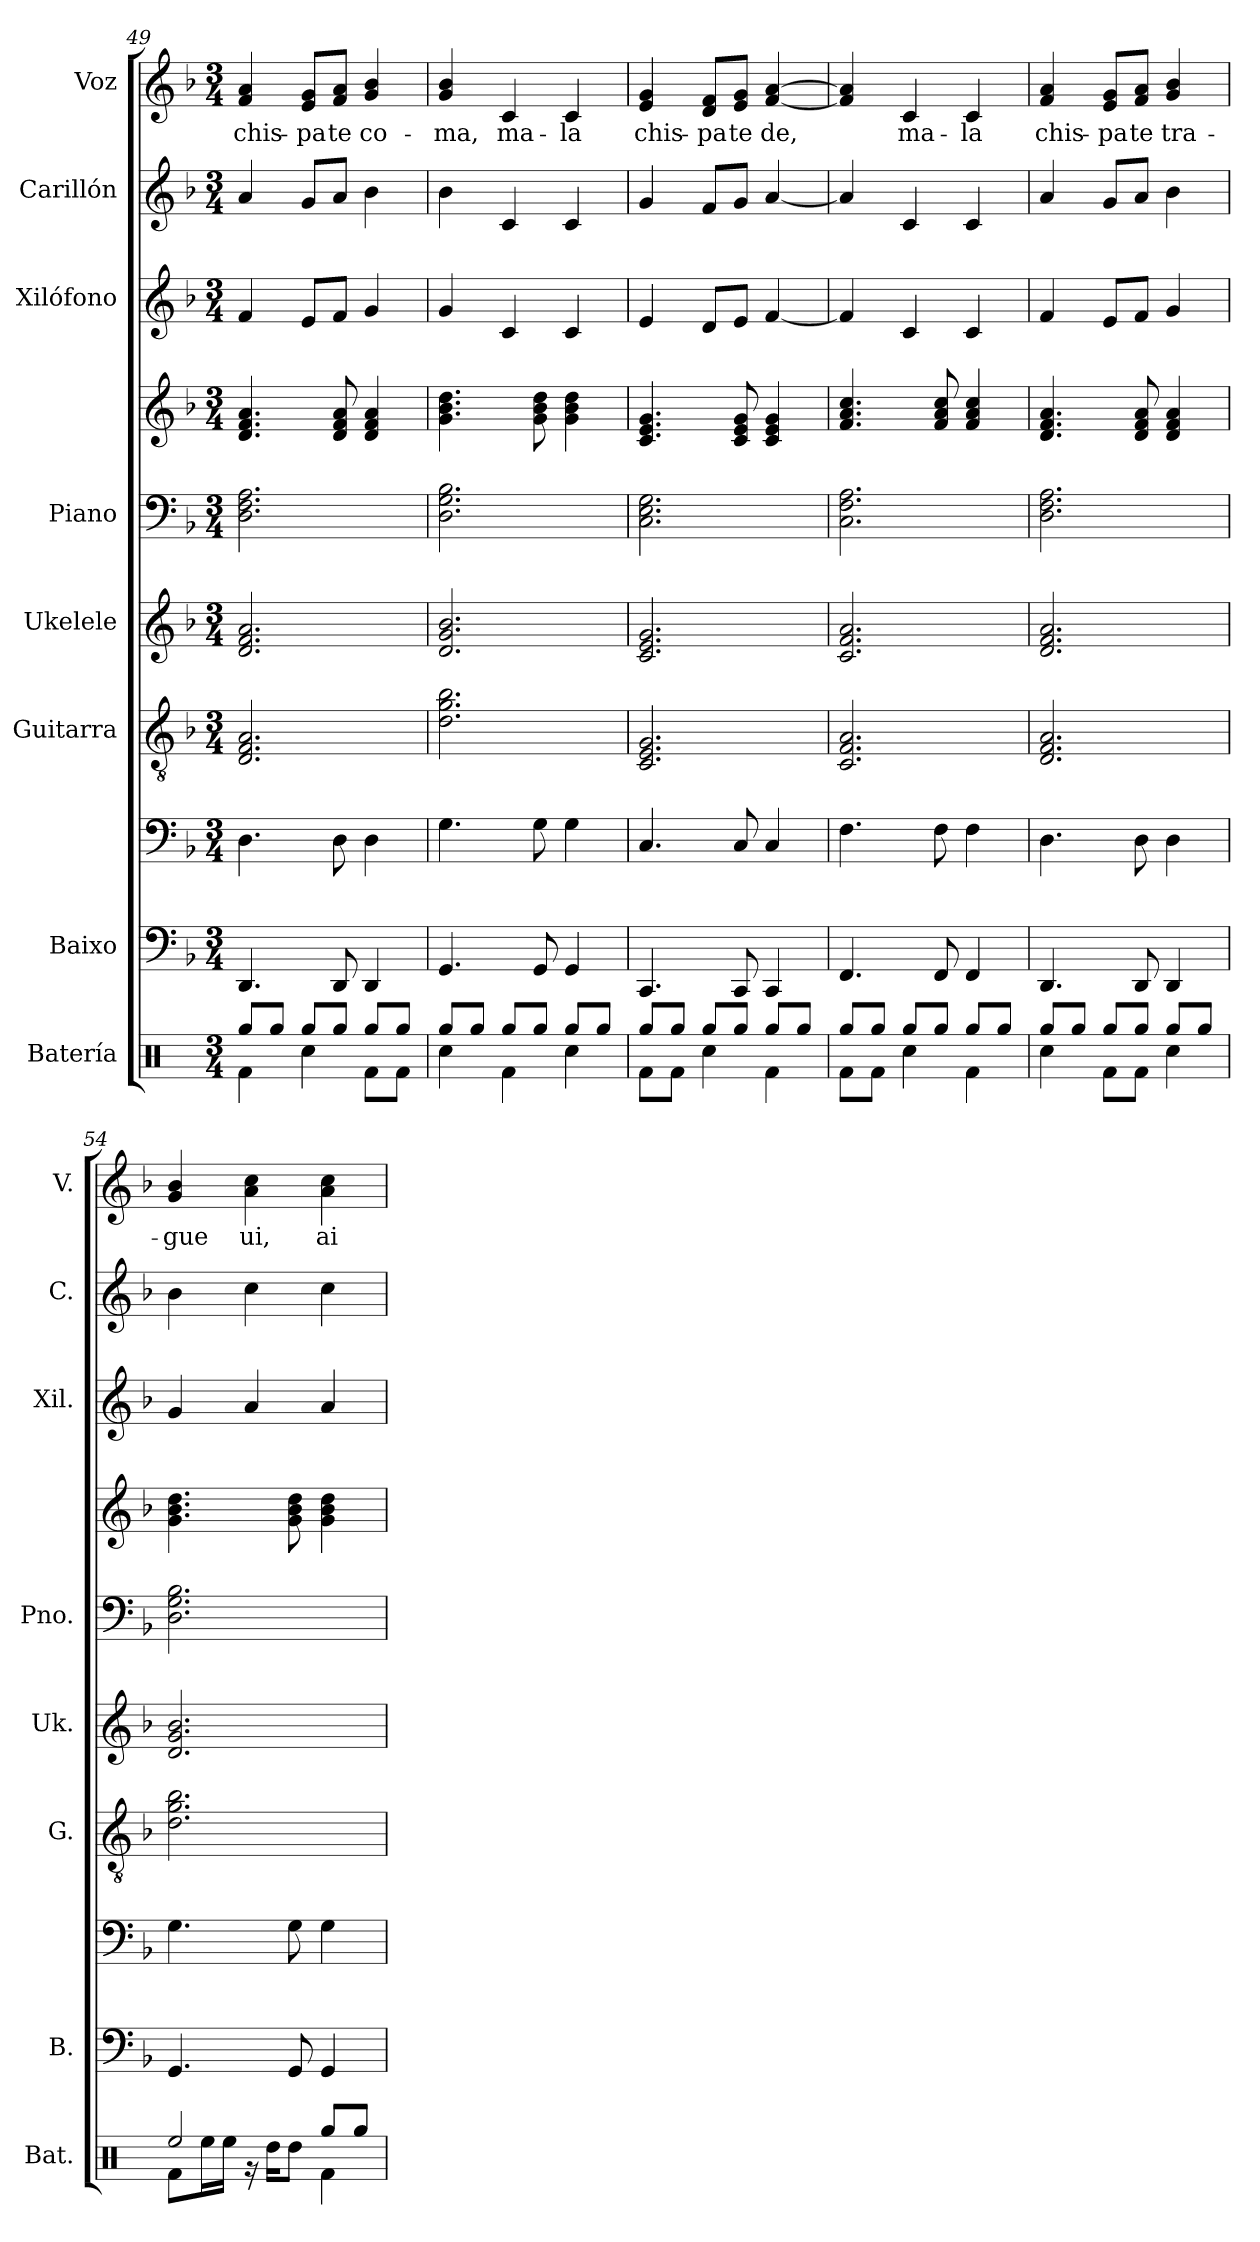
**kern	**kern	**kern	**kern	**kern	**kern	**kern	**kern	**kern	**kern	**text
*part8	*part7	*part7	*part6	*part5	*part4	*part4	*part3	*part2	*part1	*part1
*staff10	*staff9	*staff8	*staff7	*staff6	*staff5	*staff4	*staff3	*staff2	*staff1	*staff1
*I"Batería	*I"Baixo	*	*I"Guitarra	*I"Ukelele	*I"Piano	*	*I"Xilófono	*I"Carillón	*I"Voz	*
*I'Bat.	*I'B.	*	*I'G.	*I'Uk.	*I'Pno.	*	*I'Xil.	*I'C.	*I'V.	*
*clefX	*	*clefF4	*clefGv2	*clefG2	*clefF4	*clefG2	*clefG2	*clefG2	*clefG2	*
*	*ITrd7c12	*ITrd7c12	*	*	*	*	*ITrd-7c-12	*ITrd-14c-24	*	*
*k[]	*k[b-]	*k[b-]	*k[b-]	*k[b-]	*k[b-]	*k[b-]	*k[b-]	*k[b-]	*k[b-]	*
*M3/4	*M3/4	*M3/4	*M3/4	*M3/4	*M3/4	*M3/4	*M3/4	*M3/4	*M3/4	*
=49	=49	=49	=49	=49	=49	=49	=49	=49	=49	=49
*^	*	*	*	*	*	*	*	*	*	*
!	!	!	!	!	!	!	!	!	!	!	!LO:LY:b
8Rgg/L	4Rf\	4.DDD	4.DD\	2.D/ 2.F/ 2.A/	2.d/ 2.f/ 2.a/	2.D\ 2.F\ 2.A\	4.d/ 4.f/ 4.a/	4ff/	4aaa/	4f/ 4a/	chis-
8Rgg/J	.	.	.	.	.	.	.	.	.	.	.
!	!	!	!	!	!	!	!	!	!	!	!LO:LY:b
8Rgg/L	4Rcc\	.	.	.	.	.	.	8ee/L	8ggg/L	8e/ 8g/L	-pa
!	!	!	!	!	!	!	!	!	!	!	!LO:LY:b
8Rgg/J	.	8DDD	8DD\	.	.	.	8d/ 8f/ 8a/	8ff/J	8aaa/J	8f/ 8a/J	te
!	!	!	!	!	!	!	!	!	!	!	!LO:LY:b
8Rgg/L	8Rf\L	4DDD	4DD\	.	.	.	4d/ 4f/ 4a/	4gg/	4bbb-\	4g/ 4b-/	co-
8Rgg/J	8Rf\J	.	.	.	.	.	.	.	.	.	.
=50	=50	=50	=50	=50	=50	=50	=50	=50	=50	=50	=50
!	!	!	!	!	!	!	!	!	!	!	!LO:LY:b
8Rgg/L	4Rcc\	4.GGG	4.GG\	2.d\ 2.g\ 2.b-\	2.d/ 2.g/ 2.b-/	2.D\ 2.G\ 2.B-\	4.g\ 4.b-\ 4.dd\	4gg/	4bbb-\	4g/ 4b-/	-ma,
8Rgg/J	.	.	.	.	.	.	.	.	.	.	.
!	!	!	!	!	!	!	!	!	!	!	!LO:LY:b
8Rgg/L	4Rf\	.	.	.	.	.	.	4cc/	4ccc/	4c/	ma-
8Rgg/J	.	8GGG	8GG\	.	.	.	8g\ 8b-\ 8dd\	.	.	.	.
!	!	!	!	!	!	!	!	!	!	!	!LO:LY:b
8Rgg/L	4Rcc\	4GGG	4GG\	.	.	.	4g\ 4b-\ 4dd\	4cc/	4ccc/	4c/	-la
8Rgg/J	.	.	.	.	.	.	.	.	.	.	.
=51	=51	=51	=51	=51	=51	=51	=51	=51	=51	=51	=51
!	!	!	!	!	!	!	!	!	!	!	!LO:LY:b
8Rgg/L	8Rf\L	4.CCC	4.CC/	2.C/ 2.E/ 2.G/	2.c/ 2.e/ 2.g/	2.C\ 2.E\ 2.G\	4.c/ 4.e/ 4.g/	4ee/	4ggg/	4e/ 4g/	chis-
8Rgg/J	8Rf\J	.	.	.	.	.	.	.	.	.	.
!	!	!	!	!	!	!	!	!	!	!	!LO:LY:b
8Rgg/L	4Rcc\	.	.	.	.	.	.	8dd/L	8fff/L	8d/ 8f/L	-pa
!	!	!	!	!	!	!	!	!	!	!	!LO:LY:b
8Rgg/J	.	8CCC	8CC/	.	.	.	8c/ 8e/ 8g/	8ee/J	8ggg/J	8e/ 8g/J	te
!	!	!	!	!	!	!	!	!	!	!	!LO:LY:b
8Rgg/L	4Rf\	4CCC	4CC/	.	.	.	4c/ 4e/ 4g/	[4ff/	[4aaa/	[4f/ [4a/	de,
8Rgg/J	.	.	.	.	.	.	.	.	.	.	.
!!LO:PB:g=z
=52	=52	=52	=52	=52	=52	=52	=52	=52	=52	=52	=52
8Rgg/L	8Rf\L	4.FFF	4.FF\	2.C/ 2.F/ 2.A/	2.c/ 2.f/ 2.a/	2.C\ 2.F\ 2.A\	4.f/ 4.a/ 4.cc/	4ff/]	4aaa/]	4f/] 4a/]	.
8Rgg/J	8Rf\J	.	.	.	.	.	.	.	.	.	.
!	!	!	!	!	!	!	!	!	!	!	!LO:LY:b
8Rgg/L	4Rcc\	.	.	.	.	.	.	4cc/	4ccc/	4c/	ma-
8Rgg/J	.	8FFF	8FF\	.	.	.	8f/ 8a/ 8cc/	.	.	.	.
!	!	!	!	!	!	!	!	!	!	!	!LO:LY:b
8Rgg/L	4Rf\	4FFF	4FF\	.	.	.	4f/ 4a/ 4cc/	4cc/	4ccc/	4c/	-la
8Rgg/J	.	.	.	.	.	.	.	.	.	.	.
=53	=53	=53	=53	=53	=53	=53	=53	=53	=53	=53	=53
!	!	!	!	!	!	!	!	!	!	!	!LO:LY:b
8Rgg/L	4Rcc\	4.DDD	4.DD\	2.D/ 2.F/ 2.A/	2.d/ 2.f/ 2.a/	2.D\ 2.F\ 2.A\	4.d/ 4.f/ 4.a/	4ff/	4aaa/	4f/ 4a/	chis-
8Rgg/J	.	.	.	.	.	.	.	.	.	.	.
!	!	!	!	!	!	!	!	!	!	!	!LO:LY:b
8Rgg/L	8Rf\L	.	.	.	.	.	.	8ee/L	8ggg/L	8e/ 8g/L	-pa
!	!	!	!	!	!	!	!	!	!	!	!LO:LY:b
8Rgg/J	8Rf\J	8DDD	8DD\	.	.	.	8d/ 8f/ 8a/	8ff/J	8aaa/J	8f/ 8a/J	te
!	!	!	!	!	!	!	!	!	!	!	!LO:LY:b
8Rgg/L	4Rcc\	4DDD	4DD\	.	.	.	4d/ 4f/ 4a/	4gg/	4bbb-\	4g/ 4b-/	tra-
8Rgg/J	.	.	.	.	.	.	.	.	.	.	.
=54	=54	=54	=54	=54	=54	=54	=54	=54	=54	=54	=54
!	!	!	!	!	!	!	!	!	!	!	!LO:LY:b
2Ree/	8Rf\L	4.GGG	4.GG\	2.d\ 2.g\ 2.b-\	2.d/ 2.g/ 2.b-/	2.D\ 2.G\ 2.B-\	4.g\ 4.b-\ 4.dd\	4gg/	4bbb-\	4g/ 4b-/	-gue
.	16Ree\L	.	.	.	.	.	.	.	.	.	.
.	16Ree\JJ	.	.	.	.	.	.	.	.	.	.
!	!	!	!	!	!	!	!	!	!	!	!LO:LY:b
.	16r	.	.	.	.	.	.	4aa/	4cccc\	4a\ 4cc\	ui,
.	16Rdd\KL	.	.	.	.	.	.	.	.	.	.
.	8Rdd\J	8GGG	8GG\	.	.	.	8g\ 8b-\ 8dd\	.	.	.	.
!	!	!	!	!	!	!	!	!	!	!	!LO:LY:b
8Rgg/L	4Rf\	4GGG	4GG\	.	.	.	4g\ 4b-\ 4dd\	4aa/	4cccc\	4a\ 4cc\	ai
8Rgg/J	.	.	.	.	.	.	.	.	.	.	.
*v	*v	*	*	*	*	*	*	*	*	*	*
=	=	=	=	=	=	=	=	=	=	=
*-	*-	*-	*-	*-	*-	*-	*-	*-	*-	*-
